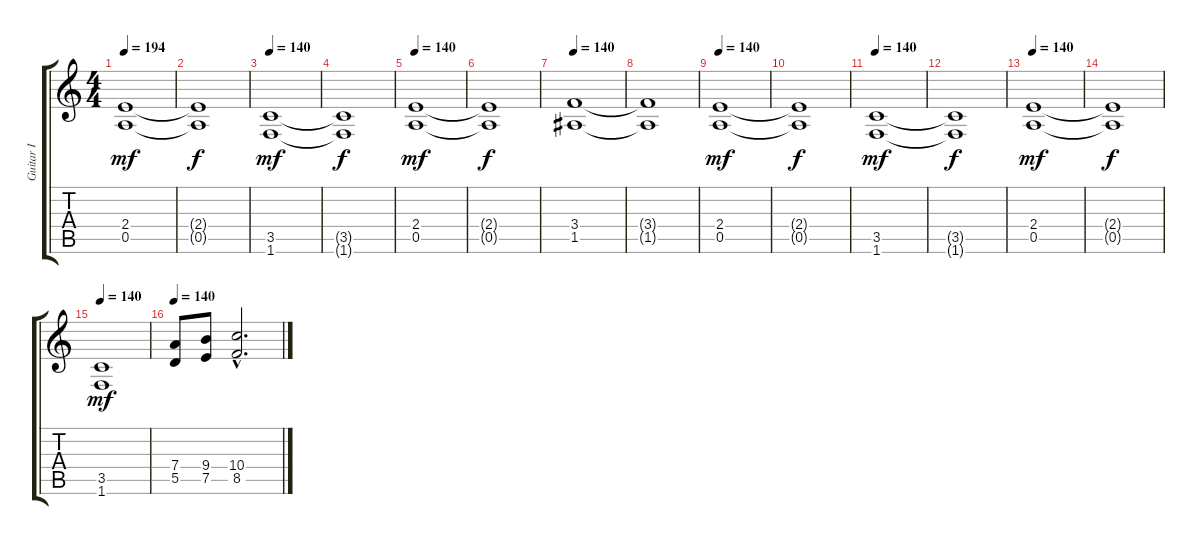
\track ("Guitar I" "Guitar I") {instrument distortionguitar}
\staff {score tabs}
\tuning (E4 B3 G3 D3 A2 E2) {hide}
\ts (4 4)
\tempo 194
\tempo 140
\tempo 194
\clef g2
\ks c
(2.4 0.5).1{dy mf instrument distortionguitar} |
(2.4{t} 0.5{t}).1{dy f} |
\tempo 140
(3.5 1.6).1{dy mf} |
(3.5{t} 1.6{t}).1{dy f} |
\tempo 140
(2.4 0.5).1{dy mf} |
(2.4{t} 0.5{t}).1{dy f} |
\tempo 140
(3.4 1.5).1 |
(3.4{t} 1.5{t}).1 |
\tempo 140
(2.4 0.5).1{dy mf} |
(2.4{t} 0.5{t}).1{dy f} |
\tempo 140
(3.5 1.6).1{dy mf} |
(3.5{t} 1.6{t}).1{dy f} |
\tempo 140
(2.4 0.5).1{dy mf} |
(2.4{t} 0.5{t}).1{dy f} |
\tempo 140
(3.5 1.6).1{dy mf} |
\tempo 140
(7.4 5.5).8 (9.4 7.5).8 (10.4{hac} 8.5{hac}).2{d}
